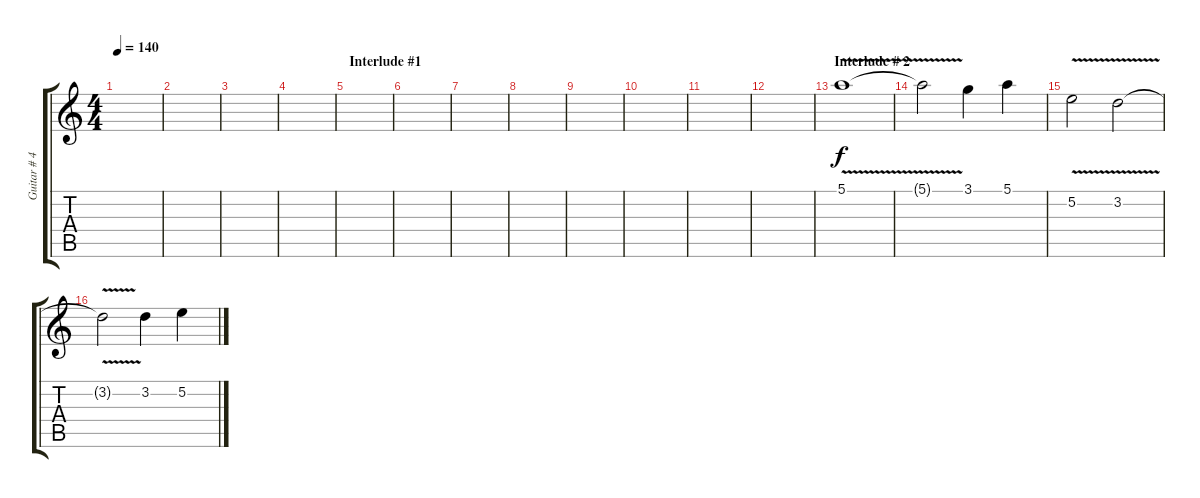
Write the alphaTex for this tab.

\track ("Guitar # 4 - Overdriven Guitar" "Guitar # 4") {instrument overdrivenguitar}
\staff {score tabs}
\tuning (E4 B3 G3 D3 A2 E2) {hide}
\ts (4 4)
\tempo 140
\clef g2
\ks c
|
|
|
|
\section ("" "Interlude #1")
|
|
|
|
|
|
|
|
\section ("" "Interlude # 2")
5.1{v}.1{volume 12 balance 4} |
5.1{t}.2 3.1.4 5.1.4 |
5.2{v}.2 3.2{v}.2 |
3.2{t}.2 3.2.4 5.2.4
